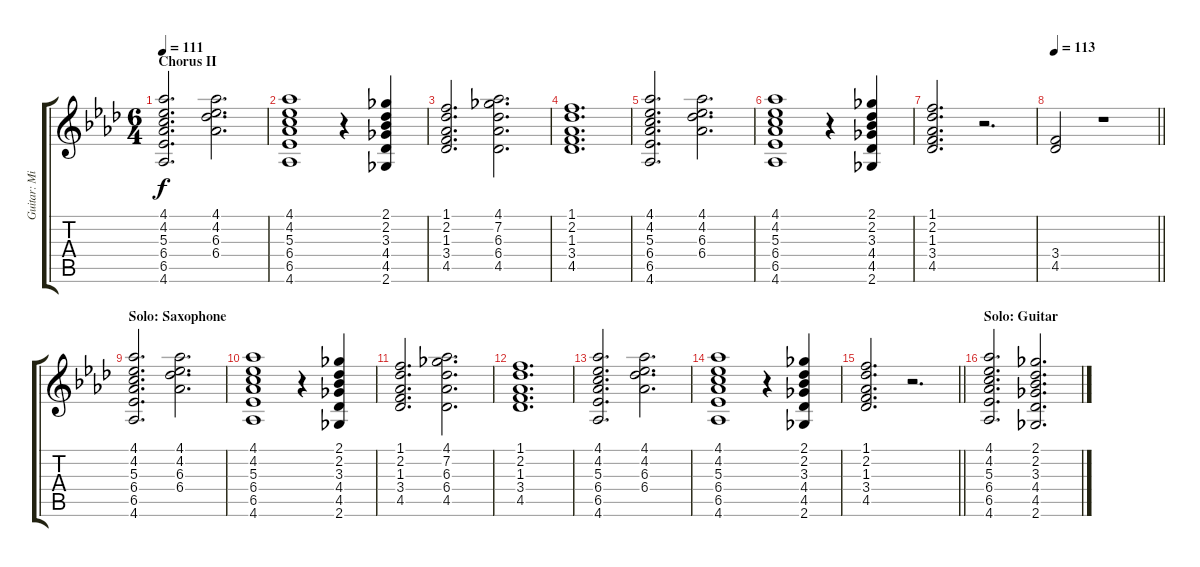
\track ("Guitar: Mick" "Guitar: Mi") {instrument acousticguitarnylon}
\staff {score tabs}
\tuning (E4 B3 G3 D3 A2 E2) {hide}
\ts (6 4)
\section ("" "Chorus II")
\tempo 111
\clef g2
\ks ab
(4.1 4.2 5.3 6.4 6.5 4.6).2{d dy f} (4.1 4.2 6.3 6.4).2{d} |
(4.1 4.2 5.3 6.4 6.5 4.6).1 r.4 (2.1 2.2 3.3 4.4 4.5 2.6).4 |
(1.1 2.2 1.3 3.4 4.5).2{d} (4.1 7.2 6.3 6.4 4.5).2{d} |
(1.1 2.2 1.3 3.4 4.5).1{d} |
(4.1 4.2 5.3 6.4 6.5 4.6).2{d} (4.1 4.2 6.3 6.4).2{d} |
(4.1 4.2 5.3 6.4 6.5 4.6).1 r.4 (2.1 2.2 3.3 4.4 4.5 2.6).4 |
(1.1 2.2 1.3 3.4 4.5).2{d} r.2{d} |
\tempo 113
\barLineRight lightlight
(3.4 4.5).2 r.1 |
\section ("" "Solo: Saxophone")
(4.1 4.2 5.3 6.4 6.5 4.6).2{d} (4.1 4.2 6.3 6.4).2{d} |
(4.1 4.2 5.3 6.4 6.5 4.6).1 r.4 (2.1 2.2 3.3 4.4 4.5 2.6).4 |
(1.1 2.2 1.3 3.4 4.5).2{d} (4.1 7.2 6.3 6.4 4.5).2{d} |
(1.1 2.2 1.3 3.4 4.5).1{d} |
(4.1 4.2 5.3 6.4 6.5 4.6).2{d} (4.1 4.2 6.3 6.4).2{d} |
(4.1 4.2 5.3 6.4 6.5 4.6).1 r.4 (2.1 2.2 3.3 4.4 4.5 2.6).4 |
\barLineRight lightlight
(1.1 2.2 1.3 3.4 4.5).2{d} r.2{d} |
\section ("" "Solo: Guitar")
(4.1 4.2 5.3 6.4 6.5 4.6).2{d} (2.1 2.2 3.3 4.4 4.5 2.6).2{d}
